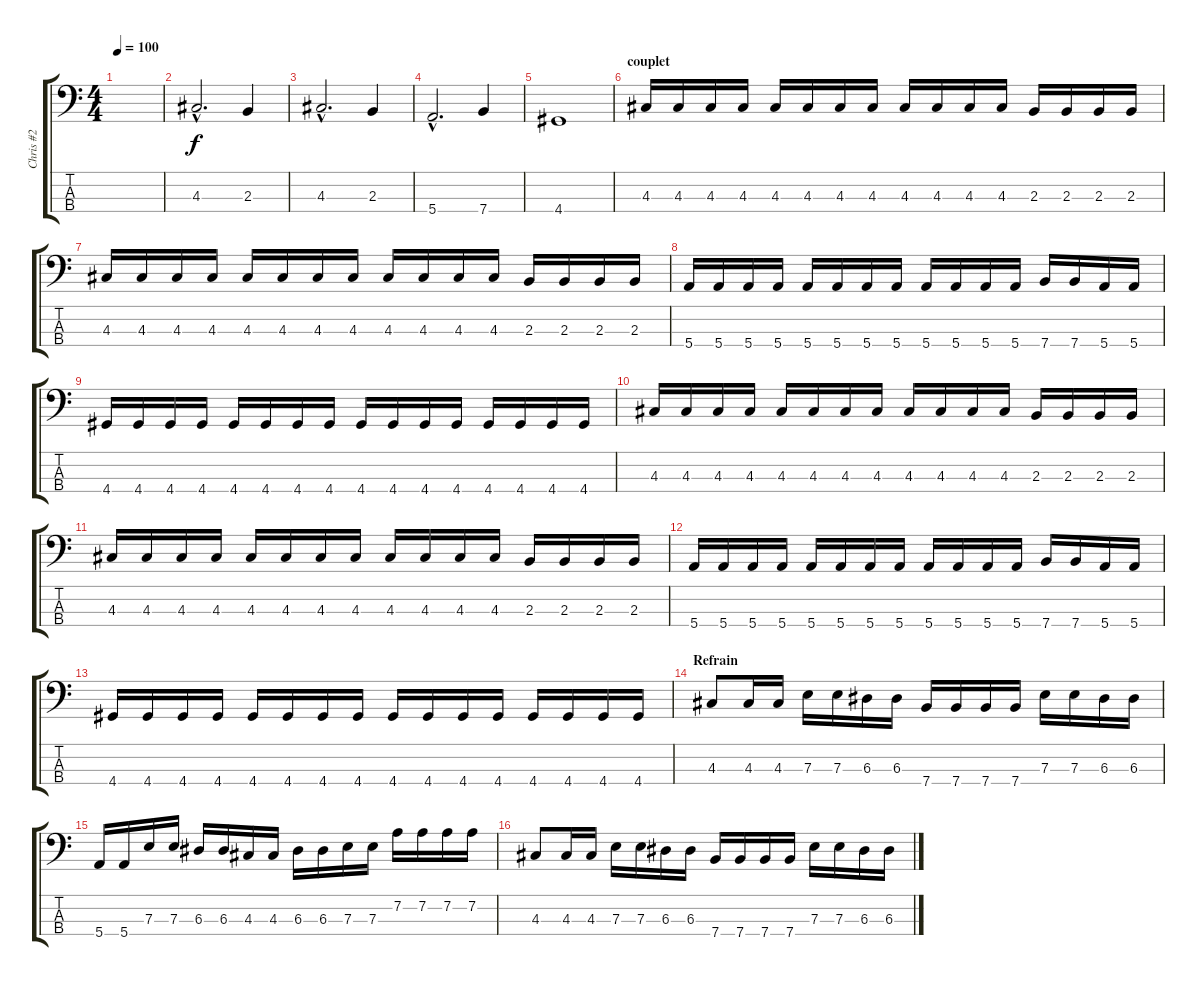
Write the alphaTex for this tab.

\track ("Chris #2" "Chris #2") {instrument electricbasspick}
\staff {score tabs}
\tuning (G2 D2 A1 E1) {hide}
\ts (4 4)
\tempo 100
\clef f4
\ks c
|
4.3{hac}.2{d} 2.3.4 |
4.3{hac}.2{d} 2.3.4 |
5.4{hac}.2{d} 7.4.4 |
4.4.1 |
\section ("" "couplet")
4.3.16 4.3.16 4.3.16 4.3.16 4.3.16 4.3.16 4.3.16 4.3.16 4.3.16 4.3.16 4.3.16 4.3.16 2.3.16 2.3.16 2.3.16 2.3.16 |
4.3.16 4.3.16 4.3.16 4.3.16 4.3.16 4.3.16 4.3.16 4.3.16 4.3.16 4.3.16 4.3.16 4.3.16 2.3.16 2.3.16 2.3.16 2.3.16 |
5.4.16 5.4.16 5.4.16 5.4.16 5.4.16 5.4.16 5.4.16 5.4.16 5.4.16 5.4.16 5.4.16 5.4.16 7.4.16 7.4.16 5.4.16 5.4.16 |
4.4.16 4.4.16 4.4.16 4.4.16 4.4.16 4.4.16 4.4.16 4.4.16 4.4.16 4.4.16 4.4.16 4.4.16 4.4.16 4.4.16 4.4.16 4.4.16 |
4.3.16 4.3.16 4.3.16 4.3.16 4.3.16 4.3.16 4.3.16 4.3.16 4.3.16 4.3.16 4.3.16 4.3.16 2.3.16 2.3.16 2.3.16 2.3.16 |
4.3.16 4.3.16 4.3.16 4.3.16 4.3.16 4.3.16 4.3.16 4.3.16 4.3.16 4.3.16 4.3.16 4.3.16 2.3.16 2.3.16 2.3.16 2.3.16 |
5.4.16 5.4.16 5.4.16 5.4.16 5.4.16 5.4.16 5.4.16 5.4.16 5.4.16 5.4.16 5.4.16 5.4.16 7.4.16 7.4.16 5.4.16 5.4.16 |
4.4.16 4.4.16 4.4.16 4.4.16 4.4.16 4.4.16 4.4.16 4.4.16 4.4.16 4.4.16 4.4.16 4.4.16 4.4.16 4.4.16 4.4.16 4.4.16 |
\section ("" "Refrain")
4.3.8 4.3.16 4.3.16 7.3.16 7.3.16 6.3.16 6.3.16 7.4.16 7.4.16 7.4.16 7.4.16 7.3.16 7.3.16 6.3.16 6.3.16 |
5.4.16 5.4.16 7.3.16 7.3.16 6.3.16 6.3.16 4.3.16 4.3.16 6.3.16 6.3.16 7.3.16 7.3.16 7.2.16 7.2.16 7.2.16 7.2.16 |
4.3.8 4.3.16 4.3.16 7.3.16 7.3.16 6.3.16 6.3.16 7.4.16 7.4.16 7.4.16 7.4.16 7.3.16 7.3.16 6.3.16 6.3.16
